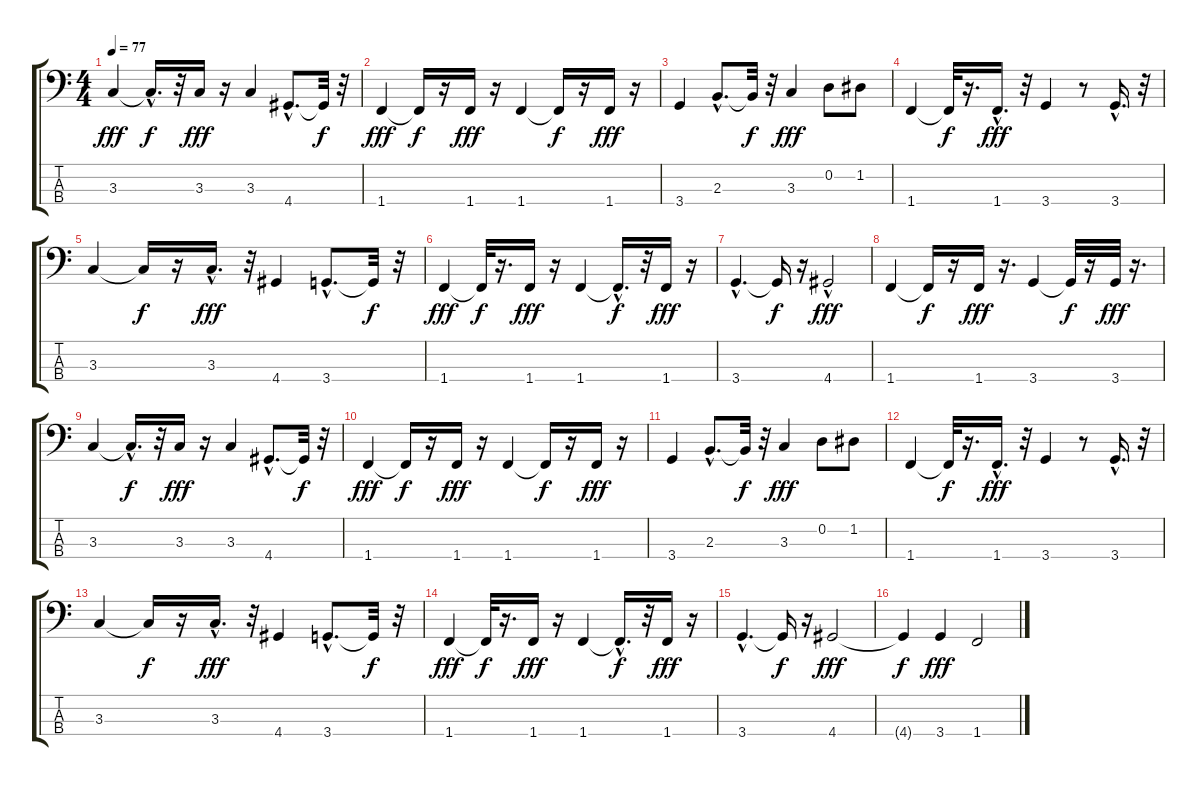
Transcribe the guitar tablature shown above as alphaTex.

\track "" {instrument electricbassfinger}
\staff {score tabs}
\tuning (G2 D2 A1 E1) {hide}
\ts (4 4)
\tempo 77
\clef f4
\ks c
3.3.4{dy fff} 3.3{hac t}.16{d dy f} r.32 3.3.16{dy fff} r.16 3.3.4 4.4{hac}.8{d} 4.4{t}.32{dy f} r.32 |
1.4.4{dy fff} 1.4{t}.16{dy f} r.16 1.4.16{dy fff} r.16 1.4.4 1.4{t}.16{dy f} r.16 1.4.16{dy fff} r.16 |
3.4.4 2.3{hac}.8{d} 2.3{t}.32{dy f} r.32 3.3.4{dy fff} 0.2.8 1.2.8 |
1.4.4 1.4{t}.32{dy f} r.16{d} 1.4{hac}.16{d dy fff} r.32 3.4.4 r.8 3.4{hac}.16{d} r.32 |
3.3.4 3.3{t}.16{dy f} r.16 3.3{hac}.16{d dy fff} r.32 4.4.4 3.4{hac}.8{d} 3.4{t}.32{dy f} r.32 |
1.4.4{dy fff} 1.4{t}.32{dy f} r.16{d} 1.4.16{dy fff} r.16 1.4.4 1.4{hac t}.16{d dy f} r.32 1.4.16{dy fff} r.16 |
3.4{hac}.4{d} 3.4{t}.16{dy f} r.16 4.4{hac}.2{dy fff} |
1.4.4 1.4{t}.16{dy f} r.16 1.4.16{dy fff} r.16{d} 3.4.4 3.4{t}.32{dy f} r.16 3.4.32{dy fff} r.16{d} |
3.3.4 3.3{hac t}.16{d dy f} r.32 3.3.16{dy fff} r.16 3.3.4 4.4{hac}.8{d} 4.4{t}.32{dy f} r.32 |
1.4.4{dy fff} 1.4{t}.16{dy f} r.16 1.4.16{dy fff} r.16 1.4.4 1.4{t}.16{dy f} r.16 1.4.16{dy fff} r.16 |
3.4.4 2.3{hac}.8{d} 2.3{t}.32{dy f} r.32 3.3.4{dy fff} 0.2.8 1.2.8 |
1.4.4 1.4{t}.32{dy f} r.16{d} 1.4{hac}.16{d dy fff} r.32 3.4.4 r.8 3.4{hac}.16{d} r.32 |
3.3.4 3.3{t}.16{dy f} r.16 3.3{hac}.16{d dy fff} r.32 4.4.4 3.4{hac}.8{d} 3.4{t}.32{dy f} r.32 |
1.4.4{dy fff} 1.4{t}.32{dy f} r.16{d} 1.4.16{dy fff} r.16 1.4.4 1.4{hac t}.16{d dy f} r.32 1.4.16{dy fff} r.16 |
3.4{hac}.4{d} 3.4{t}.16{dy f} r.16 4.4.2{dy fff} |
4.4{t}.4{dy f} 3.4.4{dy fff} 1.4.2
